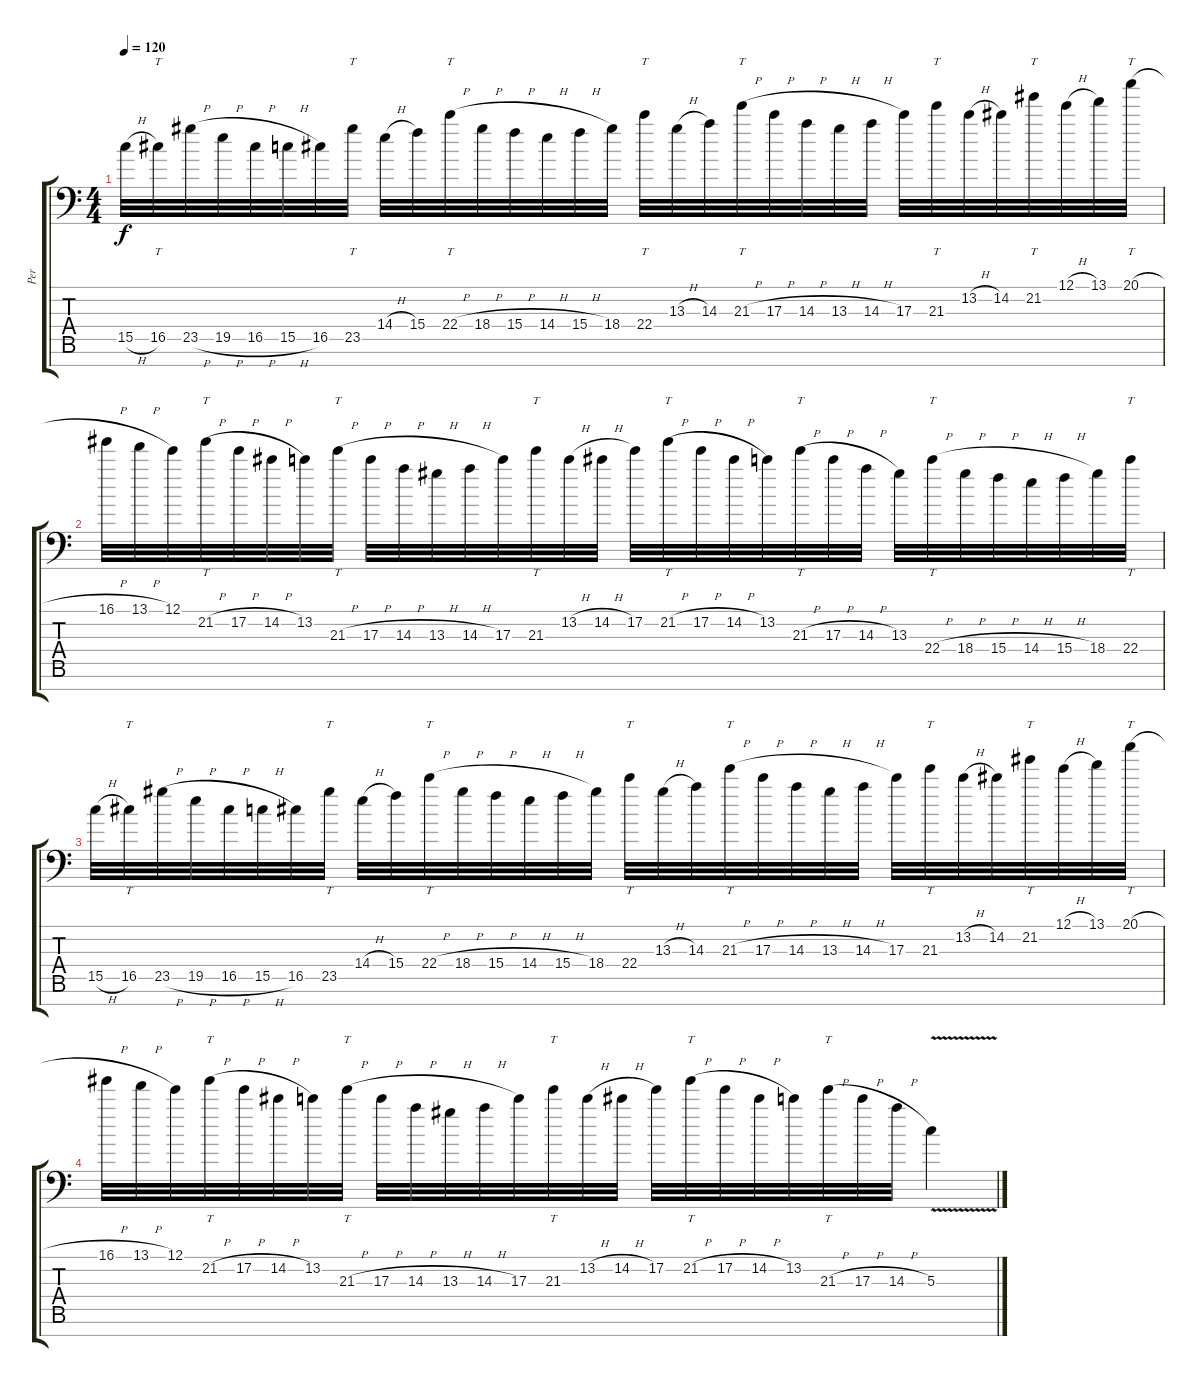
\track ("Per" "Per") {instrument distortionguitar}
\staff {score tabs}
\tuning (E4 B3 G3 D3 A2 E2 A1) {hide}
\ts (4 4)
\tempo 120
\clef f4
\ks c
15.5{h}.32{dy f} 16.5.32{tt} 23.5{h}.32 19.5{h}.32 16.5{h}.32 15.5{h}.32 16.5.32 23.5.32{tt} 14.4{h}.32 15.4.32 22.4{h}.32{tt} 18.4{h}.32 15.4{h}.32 14.4{h}.32 15.4{h}.32 18.4.32 22.4.32{tt} 13.3{h}.32 14.3.32 21.3{h}.32{tt} 17.3{h}.32 14.3{h}.32 13.3{h}.32 14.3{h}.32 17.3.32 21.3.32{tt} 13.2{h}.32 14.2.32 21.2.32{tt} 12.1{h}.32 13.1.32 20.1{h}.32{tt} |
16.1{h}.32 13.1{h}.32 12.1.32 21.2{h}.32{tt} 17.2{h}.32 14.2{h}.32 13.2.32 21.3{h}.32{tt} 17.3{h}.32 14.3{h}.32 13.3{h}.32 14.3{h}.32 17.3.32 21.3.32{tt} 13.2{h}.32 14.2{h}.32 17.2.32 21.2{h}.32{tt} 17.2{h}.32 14.2{h}.32 13.2.32 21.3{h}.32{tt} 17.3{h}.32 14.3{h}.32 13.3.32 22.4{h}.32{tt} 18.4{h}.32 15.4{h}.32 14.4{h}.32 15.4{h}.32 18.4.32 22.4.32{tt} |
15.5{h}.32 16.5.32{tt} 23.5{h}.32 19.5{h}.32 16.5{h}.32 15.5{h}.32 16.5.32 23.5.32{tt} 14.4{h}.32 15.4.32 22.4{h}.32{tt} 18.4{h}.32 15.4{h}.32 14.4{h}.32 15.4{h}.32 18.4.32 22.4.32{tt} 13.3{h}.32 14.3.32 21.3{h}.32{tt} 17.3{h}.32 14.3{h}.32 13.3{h}.32 14.3{h}.32 17.3.32 21.3.32{tt} 13.2{h}.32 14.2.32 21.2.32{tt} 12.1{h}.32 13.1.32 20.1{h}.32{tt} |
16.1{h}.32 13.1{h}.32 12.1.32 21.2{h}.32{tt} 17.2{h}.32 14.2{h}.32 13.2.32 21.3{h}.32{tt} 17.3{h}.32 14.3{h}.32 13.3{h}.32 14.3{h}.32 17.3.32 21.3.32{tt} 13.2{h}.32 14.2{h}.32 17.2.32 21.2{h}.32{tt} 17.2{h}.32 14.2{h}.32 13.2.32 21.3{h}.32{tt} 17.3{h}.32 14.3{h}.32 5.3{v}.4
